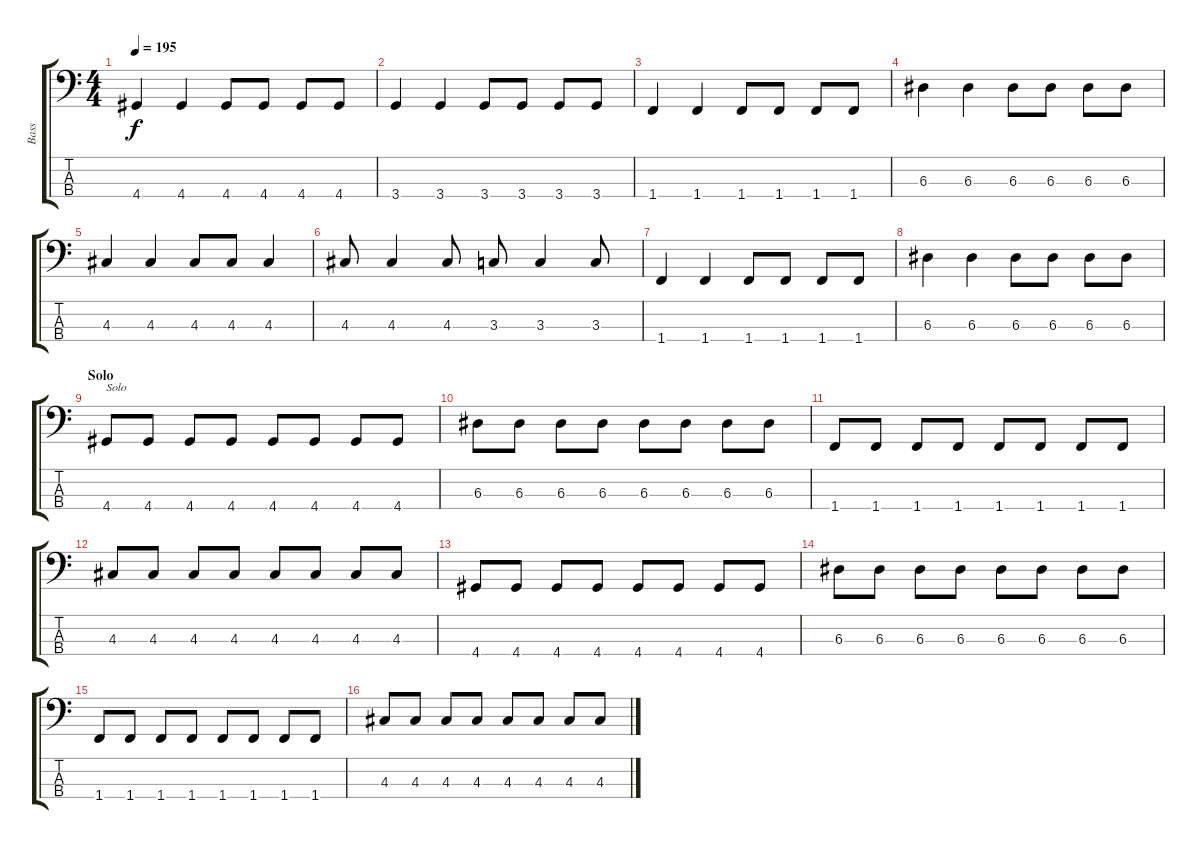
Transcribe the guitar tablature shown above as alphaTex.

\track ("Bass" "Bass") {instrument electricbasspick}
\staff {score tabs}
\tuning (G2 D2 A1 E1) {hide}
\ts (4 4)
\tempo 195
\clef f4
\ks c
4.4.4{dy f} 4.4.4 4.4.8 4.4.8 4.4.8 4.4.8 |
3.4.4 3.4.4 3.4.8 3.4.8 3.4.8 3.4.8 |
1.4.4 1.4.4 1.4.8 1.4.8 1.4.8 1.4.8 |
6.3.4 6.3.4 6.3.8 6.3.8 6.3.8 6.3.8 |
4.3.4 4.3.4 4.3.8 4.3.8 4.3.4 |
4.3.8 4.3.4 4.3.8 3.3.8 3.3.4 3.3.8 |
1.4.4 1.4.4 1.4.8 1.4.8 1.4.8 1.4.8 |
6.3.4 6.3.4 6.3.8 6.3.8 6.3.8 6.3.8 |
\section ("" "Solo")
4.4.8{txt "Solo"} 4.4.8 4.4.8 4.4.8 4.4.8 4.4.8 4.4.8 4.4.8 |
6.3.8 6.3.8 6.3.8 6.3.8 6.3.8 6.3.8 6.3.8 6.3.8 |
1.4.8 1.4.8 1.4.8 1.4.8 1.4.8 1.4.8 1.4.8 1.4.8 |
4.3.8 4.3.8 4.3.8 4.3.8 4.3.8 4.3.8 4.3.8 4.3.8 |
4.4.8 4.4.8 4.4.8 4.4.8 4.4.8 4.4.8 4.4.8 4.4.8 |
6.3.8 6.3.8 6.3.8 6.3.8 6.3.8 6.3.8 6.3.8 6.3.8 |
1.4.8 1.4.8 1.4.8 1.4.8 1.4.8 1.4.8 1.4.8 1.4.8 |
4.3.8 4.3.8 4.3.8 4.3.8 4.3.8 4.3.8 4.3.8 4.3.8
